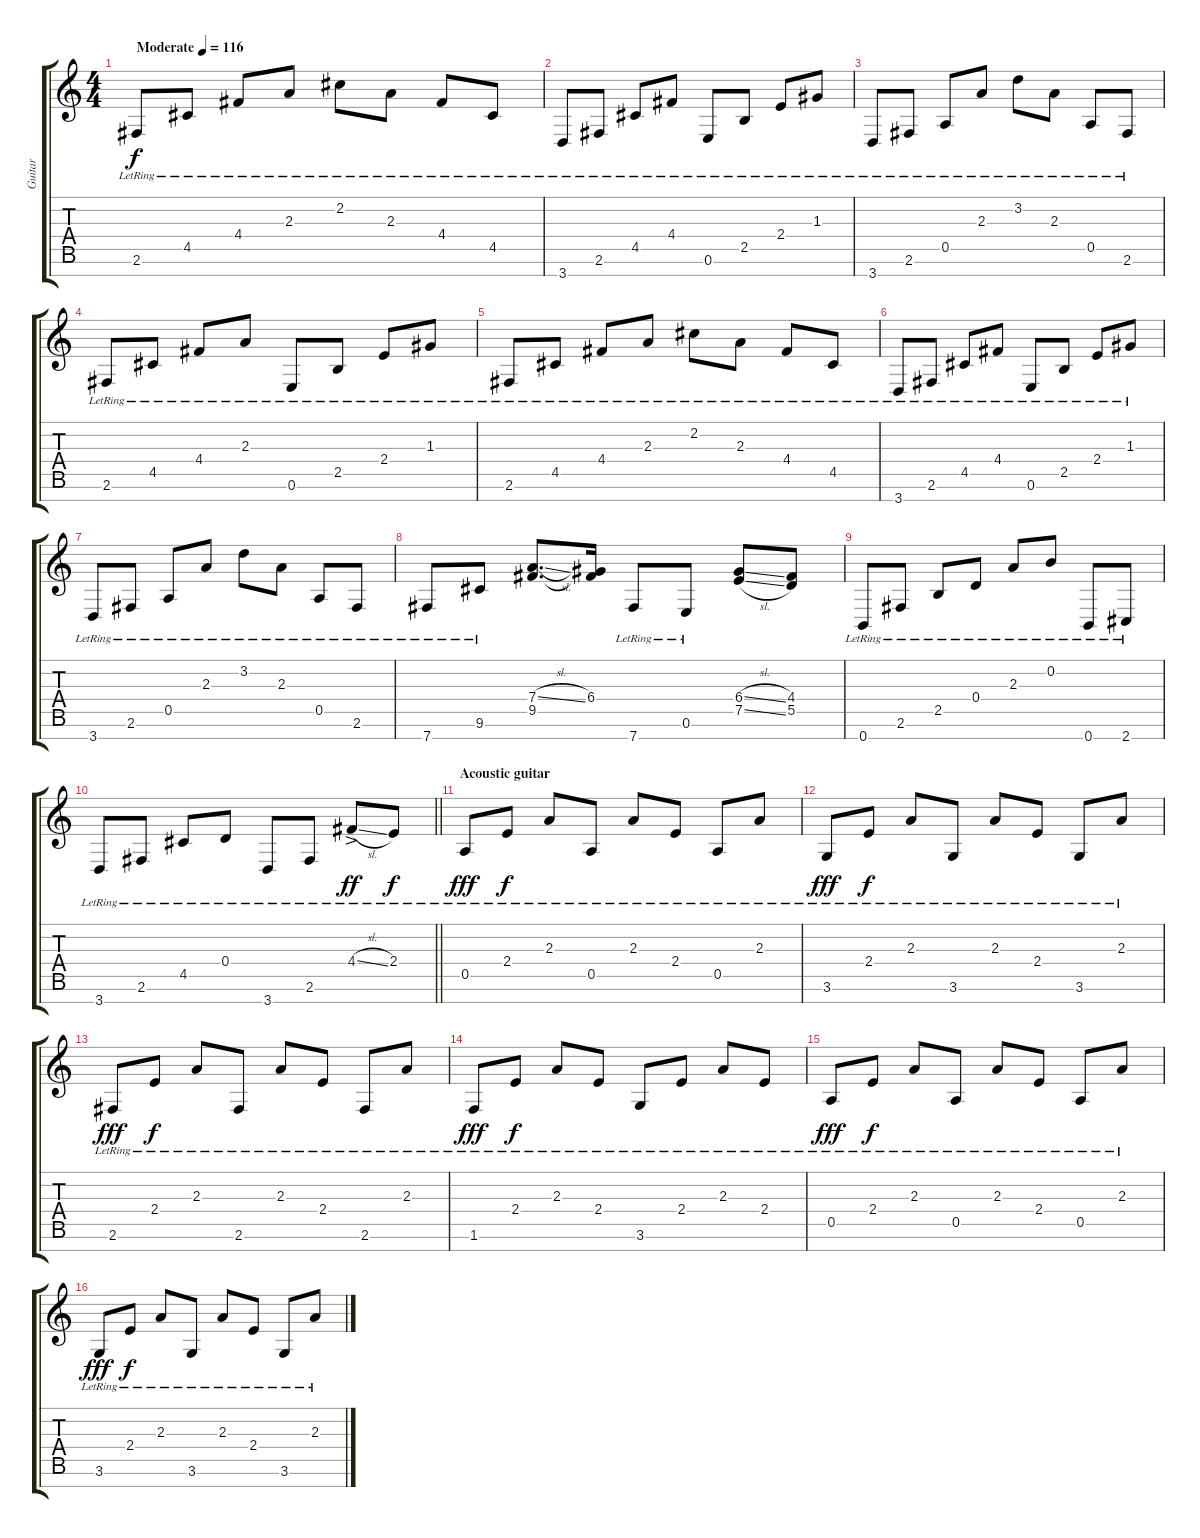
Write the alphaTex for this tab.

\track ("Guitar" "Guitar") {instrument electricguitarclean}
\staff {score tabs}
\tuning (E4 B3 G3 D3 A2 E2 B1) {hide}
\ts (4 4)
\tempo (116 "Moderate")
\clef g2
\ks c
2.6{lr}.8{dy f instrument electricguitarclean} 4.5{lr}.8 4.4{lr}.8 2.3{lr}.8 2.2{lr}.8 2.3{lr}.8 4.4{lr}.8 4.5{lr}.8 |
3.7{lr}.8 2.6{lr}.8 4.5{lr}.8 4.4{lr}.8 0.6{lr}.8 2.5{lr}.8 2.4{lr}.8 1.3{lr}.8 |
3.7{lr}.8 2.6{lr}.8 0.5{lr}.8 2.3{lr}.8 3.2{lr}.8 2.3{lr}.8 0.5{lr}.8 2.6{lr}.8 |
2.6{lr}.8 4.5{lr}.8 4.4{lr}.8 2.3{lr}.8 0.6{lr}.8 2.5{lr}.8 2.4{lr}.8 1.3{lr}.8 |
2.6{lr}.8 4.5{lr}.8 4.4{lr}.8 2.3{lr}.8 2.2{lr}.8 2.3{lr}.8 4.4{lr}.8 4.5{lr}.8 |
3.7{lr}.8 2.6{lr}.8 4.5{lr}.8 4.4{lr}.8 0.6{lr}.8 2.5{lr}.8 2.4{lr}.8 1.3{lr}.8 |
3.7{lr}.8 2.6{lr}.8 0.5{lr}.8 2.3{lr}.8 3.2{lr}.8 2.3{lr}.8 0.5{lr}.8 2.6{lr}.8 |
7.7{lr}.8 9.6{lr}.8 (7.4{sl} 9.5).8{d} (6.4 9.5{t}).16 7.7{lr}.8 0.6{lr}.8 (6.4{sl} 7.5{sl}).8 (4.4 5.5).8 |
0.7{lr}.8 2.6{lr}.8 2.5{lr}.8 0.4{lr}.8 2.3{lr}.8 0.2{lr}.8 0.7{lr}.8 2.7{lr}.8 |
\barLineRight lightlight
3.7{lr}.8 2.6{lr}.8 4.5{lr}.8 0.4{lr}.8 3.7{lr}.8 2.6{lr}.8 4.4{sl ac lr}.8{dy ff} 2.4{lr}.8{dy f} |
\section ("" "Acoustic guitar")
0.5{lr}.8{dy fff volume 10 instrument acousticguitarsteel} 2.4{lr}.8{dy f} 2.3{lr}.8 0.5{lr}.8 2.3{lr}.8 2.4{lr}.8 0.5{lr}.8 2.3{lr}.8 |
3.6{lr}.8{dy fff} 2.4{lr}.8{dy f} 2.3{lr}.8 3.6{lr}.8 2.3{lr}.8 2.4{lr}.8 3.6{lr}.8 2.3{lr}.8 |
2.6{lr}.8{dy fff} 2.4{lr}.8{dy f} 2.3{lr}.8 2.6{lr}.8 2.3{lr}.8 2.4{lr}.8 2.6{lr}.8 2.3{lr}.8 |
1.6{lr}.8{dy fff} 2.4{lr}.8{dy f} 2.3{lr}.8 2.4{lr}.8 3.6{lr}.8 2.4{lr}.8 2.3{lr}.8 2.4{lr}.8 |
0.5{lr}.8{dy fff} 2.4{lr}.8{dy f} 2.3{lr}.8 0.5{lr}.8 2.3{lr}.8 2.4{lr}.8 0.5{lr}.8 2.3{lr}.8 |
3.6{lr}.8{dy fff} 2.4{lr}.8{dy f} 2.3{lr}.8 3.6{lr}.8 2.3{lr}.8 2.4{lr}.8 3.6{lr}.8 2.3{lr}.8
